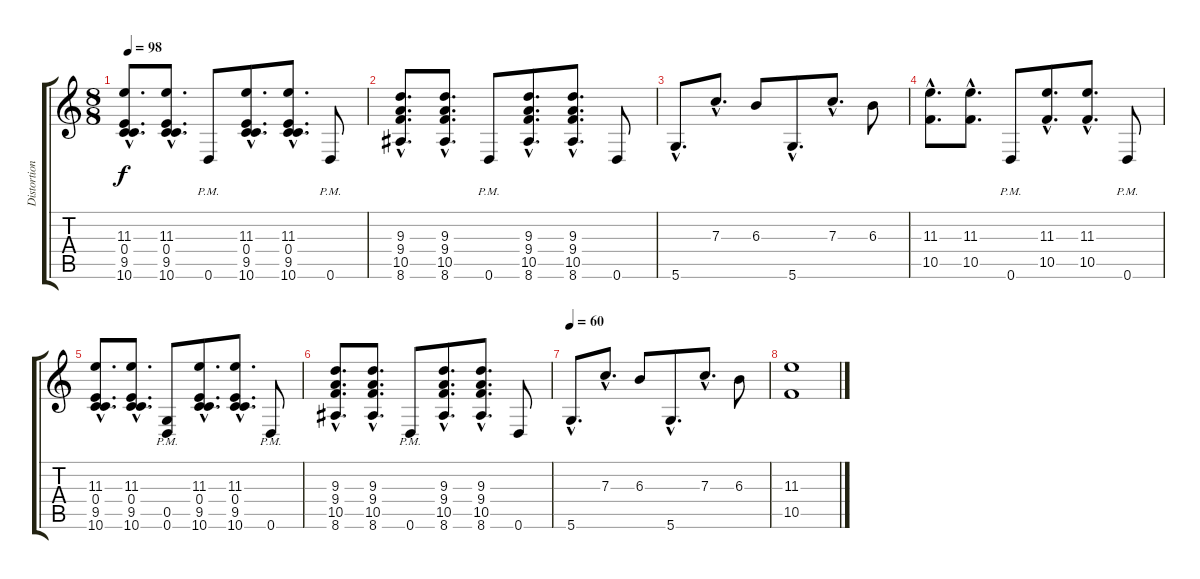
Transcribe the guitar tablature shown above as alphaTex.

\track ("Distortion 1" "Distortion") {instrument distortionguitar}
\staff {score tabs}
\tuning (D4 A3 F3 C3 G2 D2) {hide}
\ts (8 8)
\tempo 98
\clef g2
\ks c
(11.3{hac} 0.4{hac} 9.5{hac} 10.6{hac}).8{d dy f} (11.3{hac} 0.4{hac} 9.5{hac} 10.6{hac}).8{d} 0.6{pm}.8 (11.3{hac} 0.4{hac} 9.5{hac} 10.6{hac}).8{d} (11.3{hac} 0.4{hac} 9.5{hac} 10.6{hac}).8{d} 0.6{pm}.8 |
(9.3{hac} 9.4{hac} 10.5{hac} 8.6{hac}).8{d} (9.3{hac} 9.4{hac} 10.5{hac} 8.6{hac}).8{d} 0.6{pm}.8 (9.3{hac} 9.4{hac} 10.5{hac} 8.6{hac}).8{d} (9.3{hac} 9.4{hac} 10.5{hac} 8.6{hac}).8{d} 0.6.8 |
5.6{hac}.8{d} 7.3{hac}.8{d} 6.3.8 5.6{hac}.8{d} 7.3{hac}.8{d} 6.3.8 |
(11.3{hac} 10.5{hac}).8{d} (11.3{hac} 10.5{hac}).8{d} 0.6{pm}.8 (11.3{hac} 10.5{hac}).8{d} (11.3{hac} 10.5{hac}).8{d} 0.6{pm}.8 |
(11.3{hac} 0.4{hac} 9.5{hac} 10.6{hac}).8{d} (11.3{hac} 0.4{hac} 9.5{hac} 10.6{hac}).8{d} (0.5{pm} 0.6{pm}).8 (11.3{hac} 0.4{hac} 9.5{hac} 10.6{hac}).8{d} (11.3{hac} 0.4{hac} 9.5{hac} 10.6{hac}).8{d} 0.6{pm}.8 |
(9.3{hac} 9.4{hac} 10.5{hac} 8.6{hac}).8{d} (9.3{hac} 9.4{hac} 10.5{hac} 8.6{hac}).8{d} 0.6{pm}.8 (9.3{hac} 9.4{hac} 10.5{hac} 8.6{hac}).8{d} (9.3{hac} 9.4{hac} 10.5{hac} 8.6{hac}).8{d} 0.6.8 |
\tempo 60
5.6{hac}.8{d} 7.3{hac}.8{d} 6.3.8 5.6{hac}.8{d} 7.3{hac}.8{d} 6.3.8 |
(11.3 10.5).1
